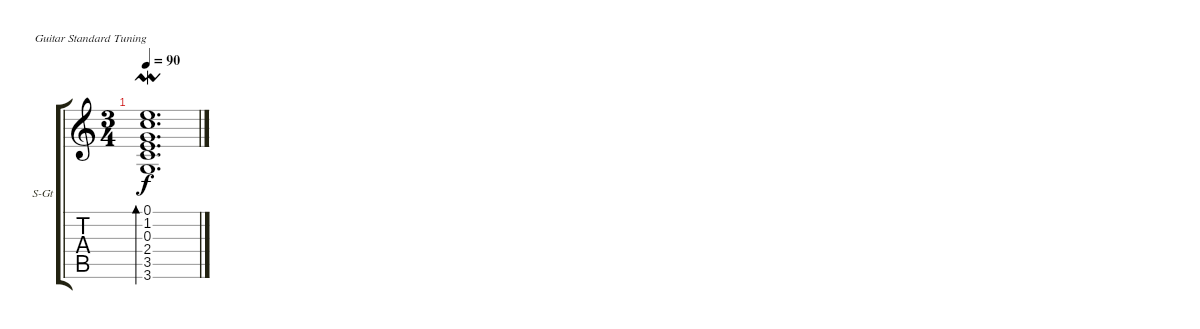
\defaultSystemsLayout 4
\bracketExtendMode groupsimilarinstruments
\firstSystemTrackNameOrientation horizontal
\otherSystemsTrackNameOrientation horizontal
\track ("Макс" "S-Gt") {instrument acousticguitarsteel}
\staff {score tabs}
\tuning (E4 B3 G3 D3 A2 E2)
\ts (3 4)
\tempo 90
\clef g2
\ks c
(3.6 3.5 2.4 0.3 1.2 0.1{lmordent}).1{d bd 135 dy f}
